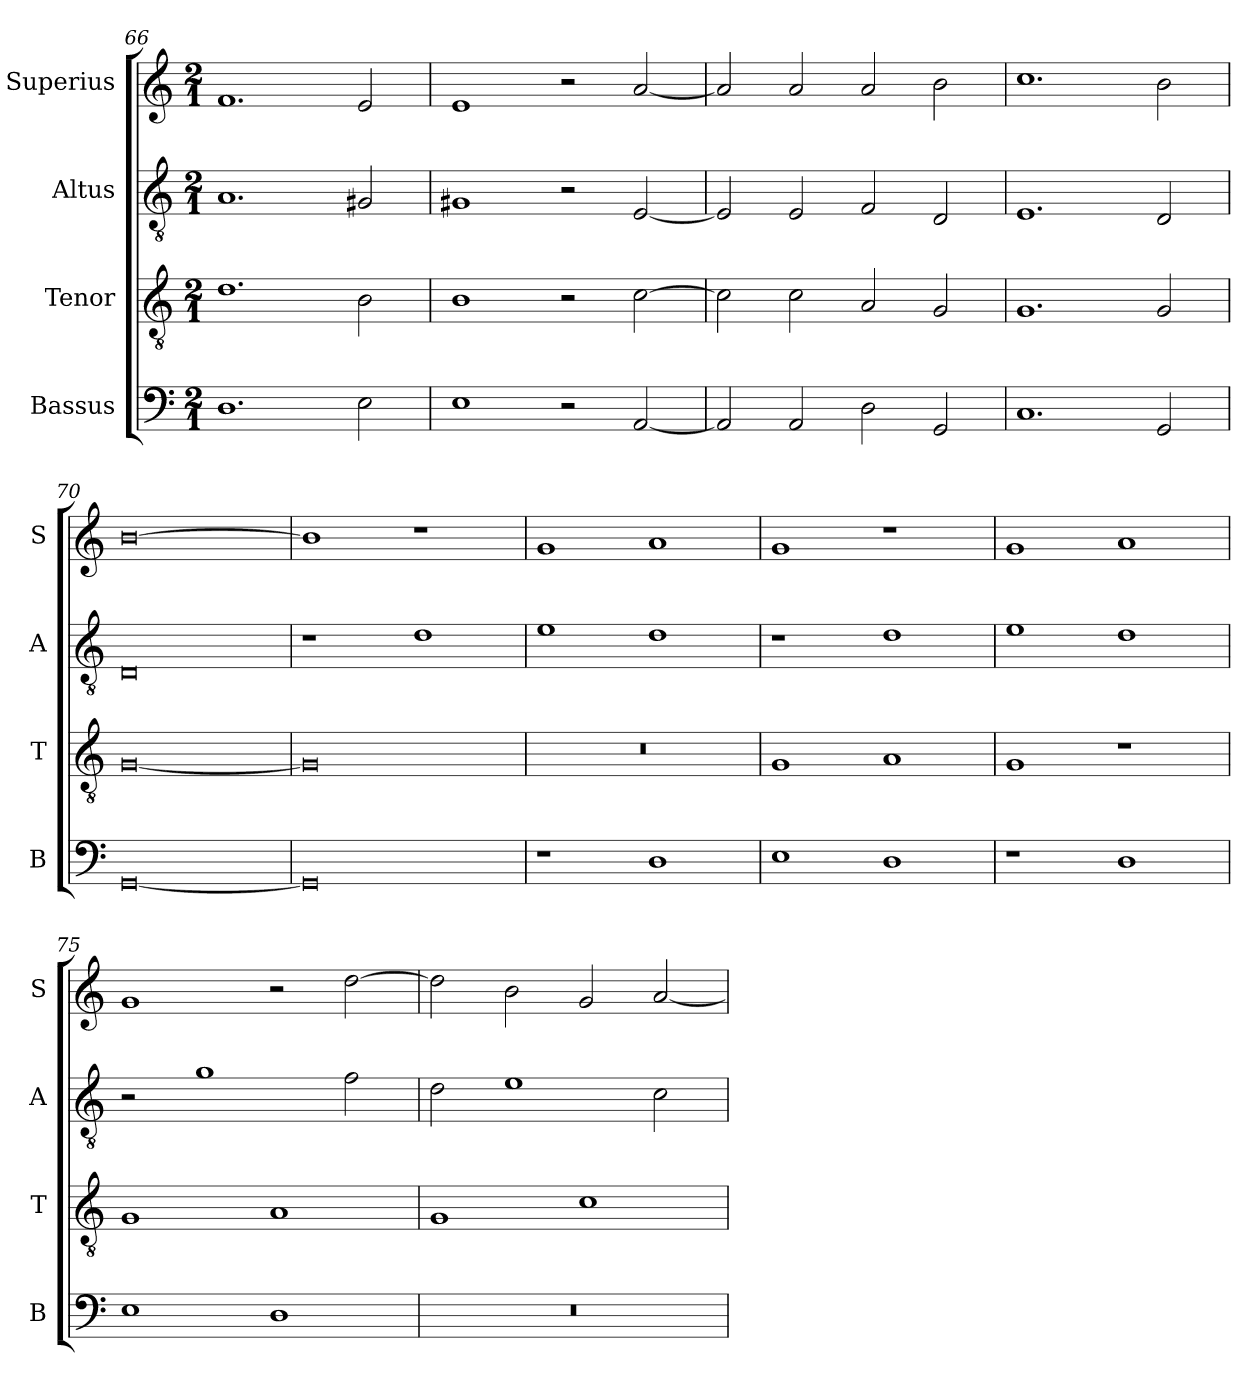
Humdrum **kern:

**kern	**kern	**kern	**kern
*part4	*part3	*part2	*part1
*staff4	*staff3	*staff2	*staff1
*I"Bassus	*I"Tenor	*I"Altus	*I"Superius
*I'B	*I'T	*I'A	*I'S
*clefF4	*clefGv2	*clefGv2	*clefG2
*k[]	*k[]	*k[]	*k[]
*C:	*C:	*C:	*C:
*M2/1	*M2/1	*M2/1	*M2/1
=66	=66	=66	=66
1.D	1.d	1.A	1.f
2E	2B	2G#X	2e
=67	=67	=67	=67
1E	1B	1G#X	1e
2r	2r	2r	2r
[2AA	[2c	[2E	[2a
=68	=68	=68	=68
2AA]	2c]	2E]	2a]
2AA	2c	2E	2a
2D	2A	2F	2a
2GG	2G	2D	2b
=69	=69	=69	=69
1.C	1.G	1.E	1.cc
2GG	2G	2D	2b
=70	=70	=70	=70
[0GG	[0G	0D	[0b
=71	=71	=71	=71
0GG]	0G]	1r	1b]
.	.	1d	1r
=72	=72	=72	=72
1r	0r	1e	1g
1D	.	1d	1a
=73	=73	=73	=73
1E	1G	1r	1g
1D	1A	1d	1r
=74	=74	=74	=74
1r	1G	1e	1g
1D	1r	1d	1a
=75	=75	=75	=75
1E	1G	2r	1g
.	.	1g	.
1D	1A	.	2r
.	.	2f	[2dd
=76	=76	=76	=76
0r	1G	2d	2dd]
.	.	1e	2b
.	1c	.	2g
.	.	2c	[2a
=	=	=	=
*-	*-	*-	*-
